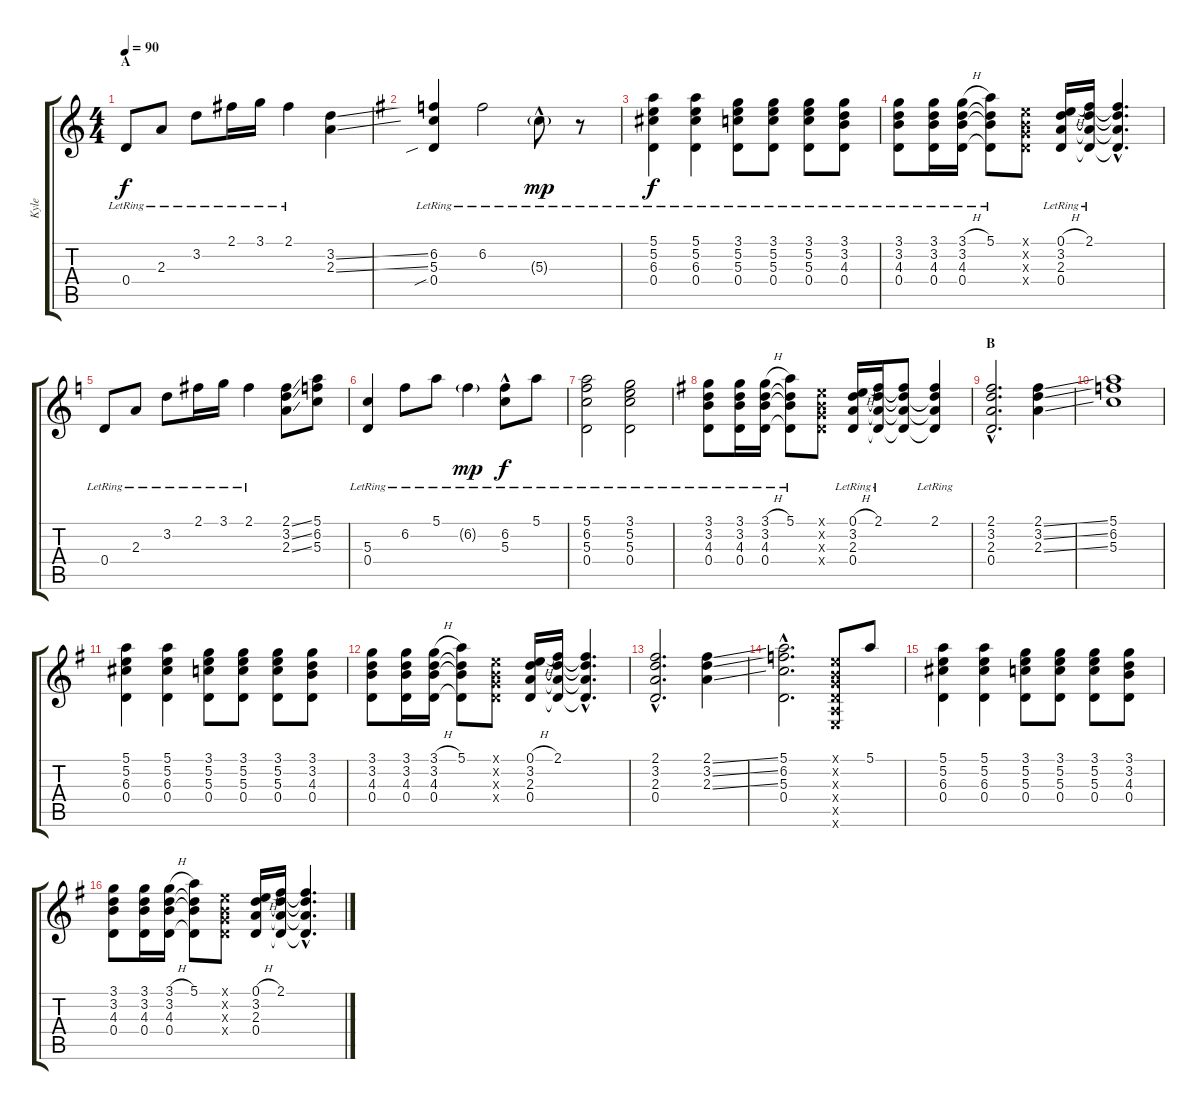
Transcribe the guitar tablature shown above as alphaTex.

\track ("Kyle" "Kyle") {instrument acousticguitarsteel}
\staff {score tabs}
\tuning (E4 B3 G3 D3 A2 E2) {hide}
\ts (4 4)
\section ("" "A")
\tempo 90
\clef g2
\ks c
0.4{lr}.8{dy f instrument acousticguitarsteel} 2.3{lr}.8 3.2{lr}.8 2.1{lr}.16 3.1{lr}.16 2.1{lr}.4 (3.2{ss} 2.3{ss}).4 |
\ks g
(6.2{lr} 5.3{lr} 0.4{sib lr}).4 6.2{lr}.2 5.3{g hac lr}.8{dy mp} r.8 |
(5.1{lr} 5.2{lr} 6.3{lr} 0.4{lr}).4{dy f} (5.1{lr} 5.2{lr} 6.3{lr} 0.4{lr}).4 (3.1{lr} 5.2{lr} 5.3{lr} 0.4{lr}).8 (3.1{lr} 5.2{lr} 5.3{lr} 0.4{lr}).8 (3.1{lr} 5.2{lr} 5.3{lr} 0.4{lr}).8 (3.1{lr} 3.2{lr} 4.3{lr} 0.4{lr}).8 |
(3.1{lr} 3.2{lr} 4.3{lr} 0.4{lr}).8 (3.1{lr} 3.2{lr} 4.3{lr} 0.4{lr}).16 (3.1{h} 3.2{lr} 4.3{lr} 0.4{lr}).16 (5.1{lr} 3.2{t} 4.3{t} 0.4{t}).8 (0.1{x} 0.2{x} 0.3{x} 0.4{x}).8 (0.1{h} 3.2{lr} 2.3{lr} 0.4{lr}).16 (2.1{lr} 3.2{t} 2.3{t} 0.4{t}).16 (2.1{hac t} 3.2{hac t} 2.3{hac t} 0.4{hac t}).4{d} |
\ks c
0.4{lr}.8 2.3{lr}.8 3.2{lr}.8 2.1{lr}.16 3.1{lr}.16 2.1{lr}.4 (2.1{ss} 3.2{ss} 2.3{ss}).8 (5.1 6.2 5.3).8 |
(5.3{lr} 0.4{lr}).4 6.2{lr}.8 5.1{lr}.8 6.2{g lr}.4{dy mp} (6.2{hac lr} 5.3{hac lr}).8{dy f} 5.1{lr}.8 |
(5.1{lr} 6.2{lr} 5.3{lr} 0.4{lr}).2 (3.1{lr} 5.2{lr} 5.3{lr} 0.4{lr}).2 |
\ks g
(3.1{lr} 3.2{lr} 4.3{lr} 0.4{lr}).8 (3.1{lr} 3.2{lr} 4.3{lr} 0.4{lr}).16 (3.1{h} 3.2{lr} 4.3{lr} 0.4{lr}).16 (5.1{lr} 3.2{t} 4.3{t} 0.4{t}).8 (0.1{x} 0.2{x} 0.3{x} 0.4{x}).8 (0.1{h} 3.2{lr} 2.3{lr} 0.4{lr}).16 (2.1{lr} 3.2{t} 2.3{t} 0.4{t}).16 (2.1{t} 3.2{t} 2.3{t} 0.4{t}).8 (2.1{lr} 3.2{t} 2.3{t} 0.4{t}).4 |
\section ("" "B")
(2.1{hac} 3.2{hac} 2.3{hac} 0.4{hac}).2{d} (2.1{ss} 3.2{ss} 2.3{ss}).4 |
(5.1 6.2 5.3).1 |
(5.1 5.2 6.3 0.4).4 (5.1 5.2 6.3 0.4).4 (3.1 5.2 5.3 0.4).8 (3.1 5.2 5.3 0.4).8 (3.1 5.2 5.3 0.4).8 (3.1 3.2 4.3 0.4).8 |
(3.1 3.2 4.3 0.4).8 (3.1 3.2 4.3 0.4).16 (3.1{h} 3.2 4.3 0.4).16 (5.1 3.2{t} 4.3{t} 0.4{t}).8 (0.1{x} 0.2{x} 0.3{x} 0.4{x}).8 (0.1{h} 3.2 2.3 0.4).16 (2.1 3.2{t} 2.3{t} 0.4{t}).16 (2.1{hac t} 3.2{hac t} 2.3{hac t} 0.4{hac t}).4{d} |
(2.1{hac} 3.2{hac} 2.3{hac} 0.4{hac}).2{d} (2.1{ss} 3.2{ss} 2.3{ss}).4 |
(5.1{hac} 6.2{hac} 5.3{hac} 0.4{hac}).2{d} (0.1{x} 0.2{x} 0.3{x} 0.4{x} 0.5{x} 0.6{x}).8 5.1.8 |
(5.1 5.2 6.3 0.4).4 (5.1 5.2 6.3 0.4).4 (3.1 5.2 5.3 0.4).8 (3.1 5.2 5.3 0.4).8 (3.1 5.2 5.3 0.4).8 (3.1 3.2 4.3 0.4).8 |
(3.1 3.2 4.3 0.4).8 (3.1 3.2 4.3 0.4).16 (3.1{h} 3.2 4.3 0.4).16 (5.1 3.2{t} 4.3{t} 0.4{t}).8 (0.1{x} 0.2{x} 0.3{x} 0.4{x}).8 (0.1{h} 3.2 2.3 0.4).16 (2.1 3.2{t} 2.3{t} 0.4{t}).16 (2.1{hac t} 3.2{hac t} 2.3{hac t} 0.4{hac t}).4{d}
